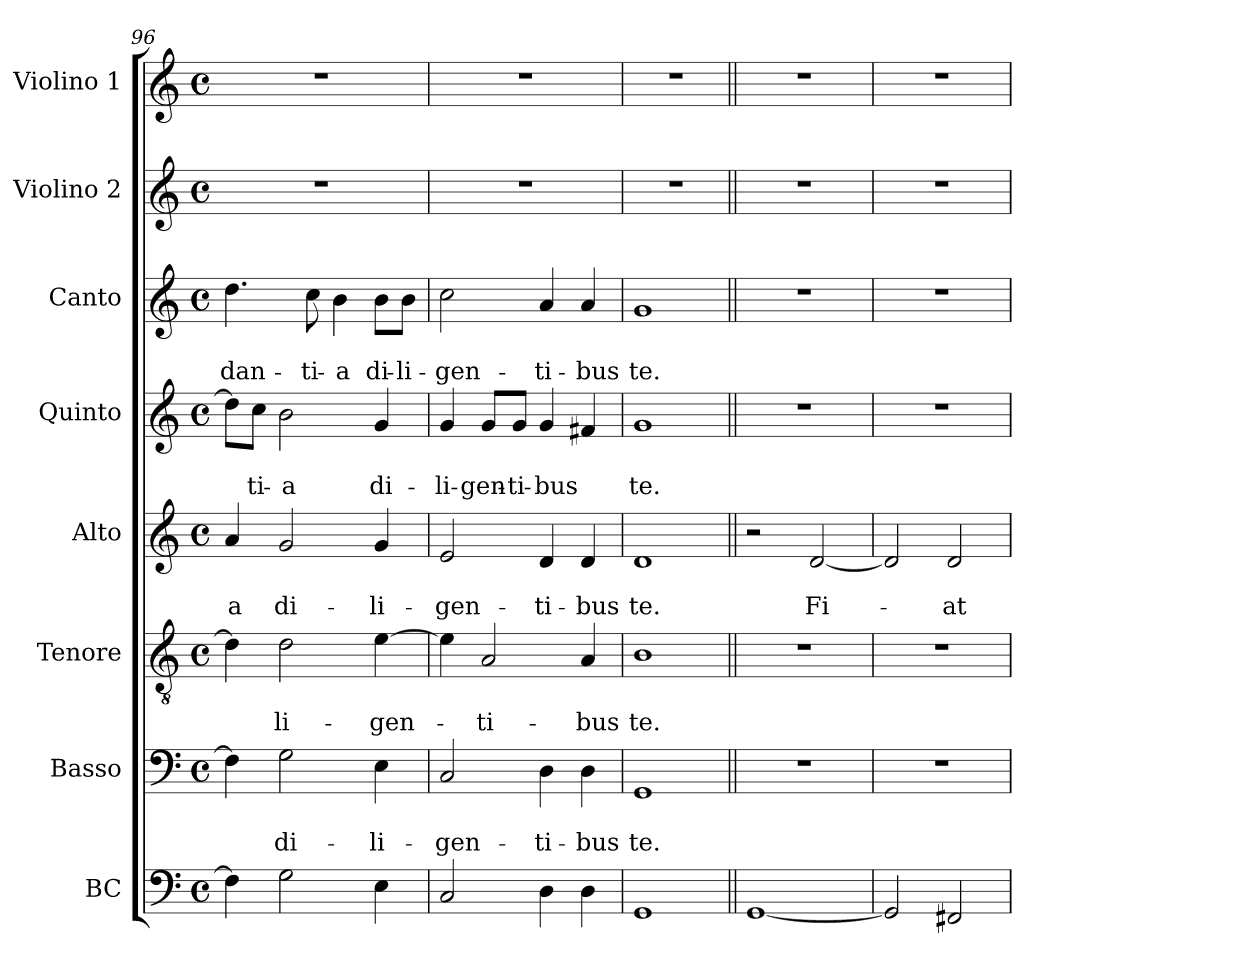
**kern	**kern	**text	**text	**kern	**text	**text	**kern	**text	**text	**kern	**text	**text	**kern	**text	**text	**kern	**kern
*part8	*part7	*part7	*part7	*part6	*part6	*part6	*part5	*part5	*part5	*part4	*part4	*part4	*part3	*part3	*part3	*part2	*part1
*staff8	*staff7	*staff7	*staff7	*staff6	*staff6	*staff6	*staff5	*staff5	*staff5	*staff4	*staff4	*staff4	*staff3	*staff3	*staff3	*staff2	*staff1
*I"BC	*I"Basso	*	*	*I"Tenore	*	*	*I"Alto	*	*	*I"Quinto	*	*	*I"Canto	*	*	*I"Violino 2	*I"Violino 1
*I'Bc	*I'B	*	*	*I'T	*	*	*I'A	*	*	*I'Q	*	*	*I'C	*	*	*I'V2	*I'V1
*clefF4	*clefF4	*	*	*clefGv2	*	*	*clefG2	*	*	*clefG2	*	*	*clefG2	*	*	*clefG2	*clefG2
*k[]	*k[]	*	*	*k[]	*	*	*k[]	*	*	*k[]	*	*	*k[]	*	*	*k[]	*k[]
*C:	*C:	*	*	*C:	*	*	*C:	*	*	*C:	*	*	*C:	*	*	*C:	*C:
*M4/4	*M4/4	*	*	*M4/4	*	*	*M4/4	*	*	*M4/4	*	*	*M4/4	*	*	*M4/4	*M4/4
*met(c)	*met(c)	*	*	*met(c)	*	*	*met(c)	*	*	*met(c)	*	*	*met(c)	*	*	*met(c)	*met(c)
=96	=96	=96	=96	=96	=96	=96	=96	=96	=96	=96	=96	=96	=96	=96	=96	=96	=96
!	!	!	!	!	!	!	!	!	!LO:LY:b	!	!	!	!	!	!LO:LY:b	!	!
4F#\]	4F#\]	.	.	4d\]	.	.	4a/	.	-a	8dd\L]	.	.	4.dd\	.	-dan-	1r	1r
!	!	!	!	!	!	!	!	!	!	!	!	!LO:LY:b	!	!	!	!	!
.	.	.	.	.	.	.	.	.	.	8cc\J	.	-ti-	.	.	.	.	.
!	!	!	!LO:LY:b	!	!	!LO:LY:b	!	!	!LO:LY:b	!	!	!LO:LY:b	!	!	!	!	!
2G\	2G\	.	di-	2d\	.	-li-	2g/	.	di-	2b\	.	-a	.	.	.	.	.
!	!	!	!	!	!	!	!	!	!	!	!	!	!	!	!LO:LY:b	!	!
.	.	.	.	.	.	.	.	.	.	.	.	.	8cc\	.	-ti-	.	.
!	!	!	!	!	!	!	!	!	!	!	!	!	!	!	!LO:LY:b	!	!
.	.	.	.	.	.	.	.	.	.	.	.	.	4b\	.	-a	.	.
!	!	!	!LO:LY:b	!	!	!LO:LY:b	!	!	!LO:LY:b	!	!	!LO:LY:b	!	!	!LO:LY:b	!	!
4E\	4E\	.	-li-	[4e\	.	-gen-	4g/	.	-li-	4g/	.	di-	8b\L	.	di-	.	.
!	!	!	!	!	!	!	!	!	!	!	!	!	!	!	!LO:LY:b	!	!
.	.	.	.	.	.	.	.	.	.	.	.	.	8b\J	.	-li-	.	.
=97	=97	=97	=97	=97	=97	=97	=97	=97	=97	=97	=97	=97	=97	=97	=97	=97	=97
!	!	!	!LO:LY:b	!	!	!	!	!	!LO:LY:b	!	!	!LO:LY:b	!	!	!LO:LY:b	!	!
2C/	2C/	.	-gen-	4e\]	.	.	2e/	.	-gen-	4g/	.	-li-	2cc\	.	-gen-	1r	1r
!	!	!	!	!	!	!LO:LY:b	!	!	!	!	!	!LO:LY:b	!	!	!	!	!
.	.	.	.	2A/	.	-ti-	.	.	.	8g/L	.	-gen-	.	.	.	.	.
!	!	!	!	!	!	!	!	!	!	!	!	!LO:LY:b	!	!	!	!	!
.	.	.	.	.	.	.	.	.	.	8g/J	.	-ti-	.	.	.	.	.
!	!	!	!LO:LY:b	!	!	!	!	!	!LO:LY:b	!	!	!LO:LY:b	!	!	!LO:LY:b	!	!
4D\	4D\	.	-ti-	.	.	.	4d/	.	-ti-	4g/	.	-bus	4a/	.	-ti-	.	.
!	!	!	!LO:LY:b	!	!	!LO:LY:b	!	!	!LO:LY:b	!	!	!	!	!	!LO:LY:b	!	!
4D\	4D\	.	-bus	4A/	.	-bus	4d/	.	-bus	4f#X/	.	.	4a/	.	-bus	.	.
=98	=98	=98	=98	=98	=98	=98	=98	=98	=98	=98	=98	=98	=98	=98	=98	=98	=98
!	!	!	!LO:LY:b	!	!	!LO:LY:b	!	!	!LO:LY:b	!	!	!LO:LY:b	!	!	!LO:LY:b	!	!
1GG	1GG	.	te.	1B	.	te.	1d	.	te.	1g	.	te.	1g	.	te.	1r	1r
!!LO:LB:g=z
=99||	=99||	=99||	=99||	=99||	=99||	=99||	=99||	=99||	=99||	=99||	=99||	=99||	=99||	=99||	=99||	=99||	=99||
[1GG	1r	.	.	1r	.	.	2r	.	.	1r	.	.	1r	.	.	1r	1r
!	!	!	!	!	!	!	!	!	!LO:LY:b	!	!	!	!	!	!	!	!
.	.	.	.	.	.	.	[2d/	.	Fi-	.	.	.	.	.	.	.	.
=100	=100	=100	=100	=100	=100	=100	=100	=100	=100	=100	=100	=100	=100	=100	=100	=100	=100
2GG/]	1r	.	.	1r	.	.	2d/]	.	.	1r	.	.	1r	.	.	1r	1r
!	!	!	!	!	!	!	!	!	!LO:LY:b	!	!	!	!	!	!	!	!
2FF#X/	.	.	.	.	.	.	2d/	.	-at	.	.	.	.	.	.	.	.
=	=	=	=	=	=	=	=	=	=	=	=	=	=	=	=	=	=
*-	*-	*-	*-	*-	*-	*-	*-	*-	*-	*-	*-	*-	*-	*-	*-	*-	*-
